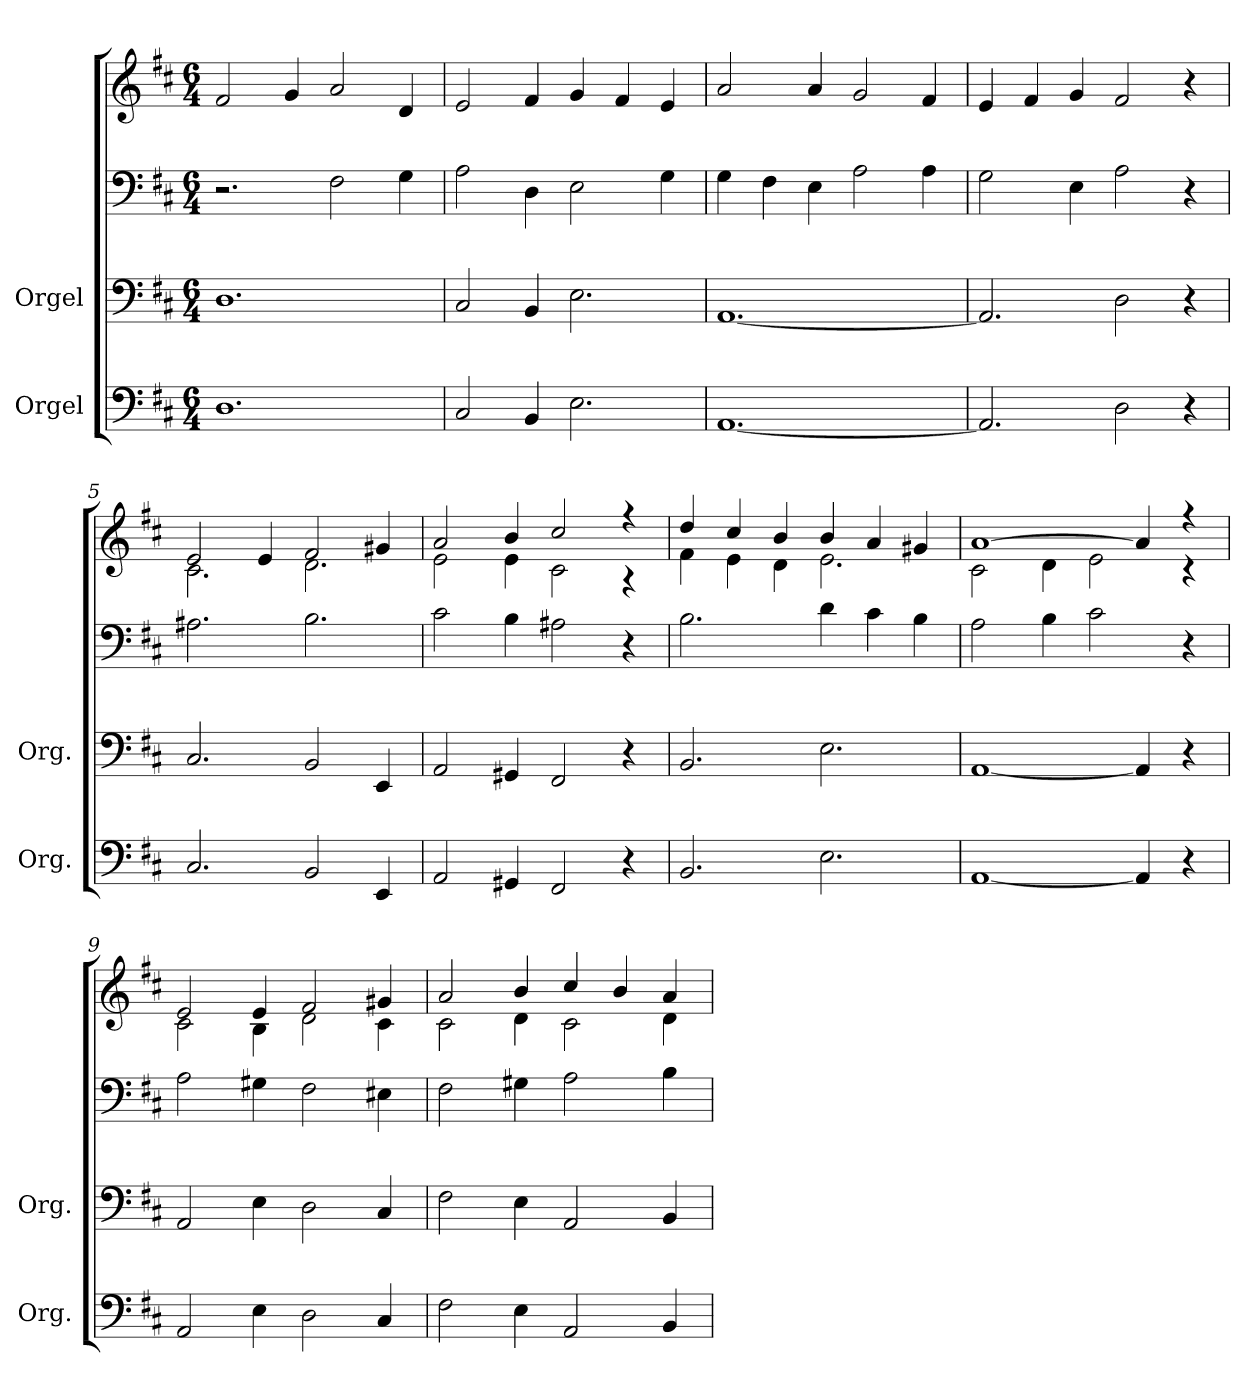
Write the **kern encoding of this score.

**kern	**kern	**kern	**kern
*part2	*part1	*part1	*part1
*staff4	*staff3	*staff2	*staff1
*I"Orgel	*I"Orgel	*	*
*I'Org.	*I'Org.	*	*
*clefF4	*clefF4	*clefF4	*clefG2
*k[f#c#]	*k[f#c#]	*k[f#c#]	*k[f#c#]
*M6/4	*M6/4	*M6/4	*M6/4
*MM140	*MM140	*MM140	*MM140
=1	=1	=1	=1
1.D	1.D	2.r	2f#/
.	.	.	4g/
.	.	2F#\	2a/
.	.	4G\	4d/
=2	=2	=2	=2
2C#/	2C#/	2A\	2e/
4BB/	4BB/	4D\	4f#/
2.E\	2.E\	2E\	4g/
.	.	.	4f#/
.	.	4G\	4e/
=3	=3	=3	=3
[1.AA	[1.AA	4G\	2a/
.	.	4F#\	.
.	.	4E\	4a/
.	.	2A\	2g/
.	.	4A\	4f#/
=4	=4	=4	=4
2.AA/]	2.AA/]	2G\	4e/
.	.	.	4f#/
.	.	4E\	4g/
2D\	2D\	2A\	2f#/
4r	4r	4r	4r
=5	=5	=5	=5
*	*	*	*^
2.C#/	2.C#/	2.A#X\	2e/	2.c#\
.	.	.	4e/	.
2BB/	2BB/	2.B\	2f#/	2.d\
4EE/	4EE/	.	4g#X/	.
=6	=6	=6	=6	=6
2AA/	2AA/	2c#\	2a/	2e\
4GG#X/	4GG#X/	4B\	4b/	4e\
2FF#/	2FF#/	2A#X\	2cc#/	2c#\
4r	4r	4r	4r	4r
!!LO:LB:g=z	!!
=7	=7	=7	=7	=7
2.BB/	2.BB/	2.B\	4dd/	4f#\
.	.	.	4cc#/	4e\
.	.	.	4b/	4d\
2.E\	2.E\	4d\	4b/	2.e\
.	.	4c#\	4a/	.
.	.	4B\	4g#X/	.
=8	=8	=8	=8	=8
[1AA	[1AA	2A\	[1a	2c#\
.	.	4B\	.	4d\
.	.	2c#\	.	2e\
4AA/]	4AA/]	.	4a/]	.
4r	4r	4r	4r	4r
=9	=9	=9	=9	=9
2AA/	2AA/	2A\	2e/	2c#\
4E\	4E\	4G#X\	4e/	4B\
2D\	2D\	2F#\	2f#/	2d\
4C#/	4C#/	4E#X\	4g#X/	4c#\
=10	=10	=10	=10	=10
2F#\	2F#\	2F#\	2a/	2c#\
4E\	4E\	4G#X\	4b/	4d\
2AA/	2AA/	2A\	4cc#/	2c#\
.	.	.	4b/	.
4BB/	4BB/	4B\	4a/	4d\
*	*	*	*v	*v
=	=	=	=
*-	*-	*-	*-
